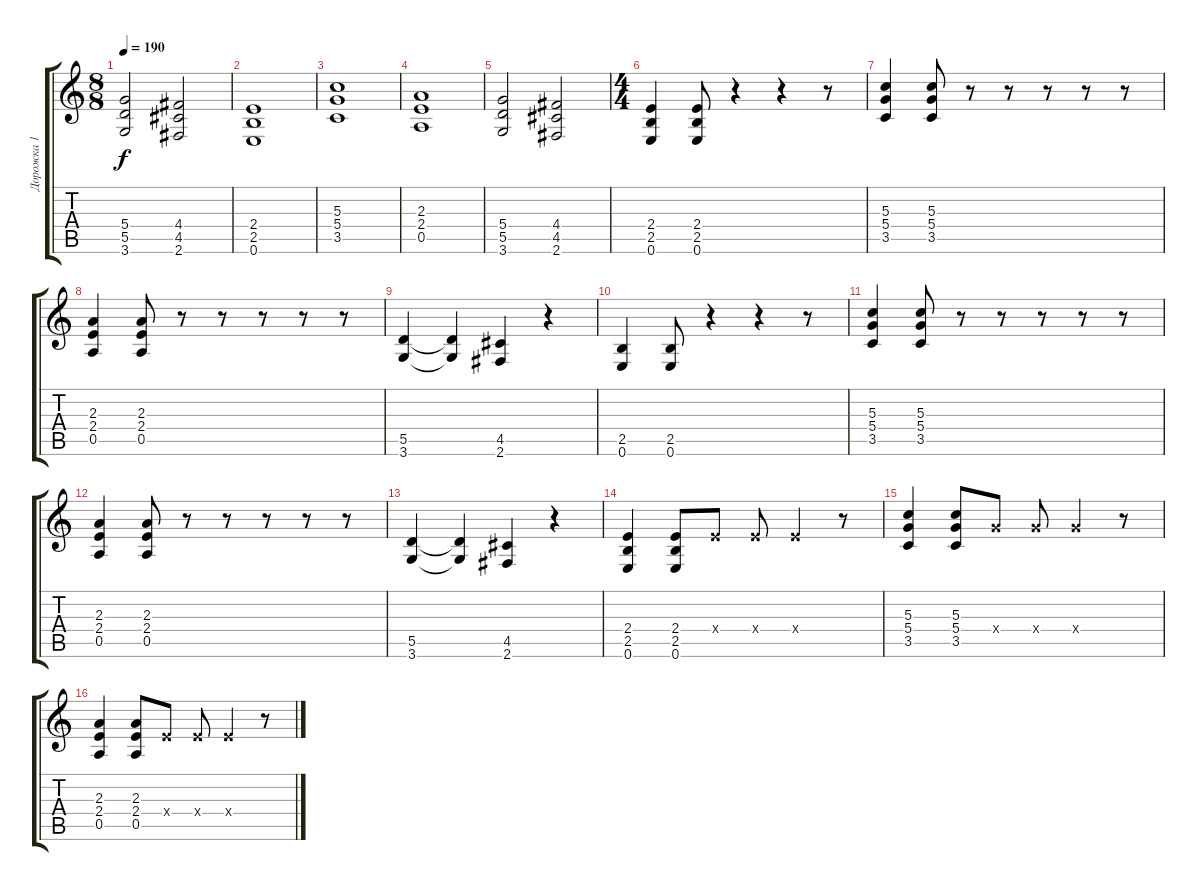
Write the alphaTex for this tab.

\track ("Дорожка 1" "Дорожка 1") {instrument distortionguitar}
\staff {score tabs}
\tuning (E4 B3 G3 D3 A2 E2) {hide}
\ts (8 8)
\tempo 190
\clef g2
\ks c
(5.4 5.5 3.6).2{dy f} (4.4 4.5 2.6).2 |
(2.4 2.5 0.6).1 |
(5.3 5.4 3.5).1 |
(2.3 2.4 0.5).1 |
(5.4 5.5 3.6).2 (4.4 4.5 2.6).2 |
\ts (4 4)
(2.4 2.5 0.6).4 (2.4 2.5 0.6).8 r.4 r.4 r.8 |
(5.3 5.4 3.5).4 (5.3 5.4 3.5).8 r.8 r.8 r.8 r.8 r.8 |
(2.3 2.4 0.5).4 (2.3 2.4 0.5).8 r.8 r.8 r.8 r.8 r.8 |
(5.5 3.6).4 (5.5{t} 3.6{t}).4 (4.5 2.6).4 r.4 |
(2.5 0.6).4 (2.5 0.6).8 r.4 r.4 r.8 |
(5.3 5.4 3.5).4 (5.3 5.4 3.5).8 r.8 r.8 r.8 r.8 r.8 |
(2.3 2.4 0.5).4 (2.3 2.4 0.5).8 r.8 r.8 r.8 r.8 r.8 |
(5.5 3.6).4 (5.5{t} 3.6{t}).4 (4.5 2.6).4 r.4 |
(2.4 2.5 0.6).4 (2.4 2.5 0.6).8 2.4{x}.8 2.4{x}.8 2.4{x}.4 r.8 |
(5.3 5.4 3.5).4 (5.3 5.4 3.5).8 5.4{x}.8 5.4{x}.8 5.4{x}.4 r.8 |
(2.3 2.4 0.5).4 (2.3 2.4 0.5).8 2.4{x}.8 2.4{x}.8 2.4{x}.4 r.8
